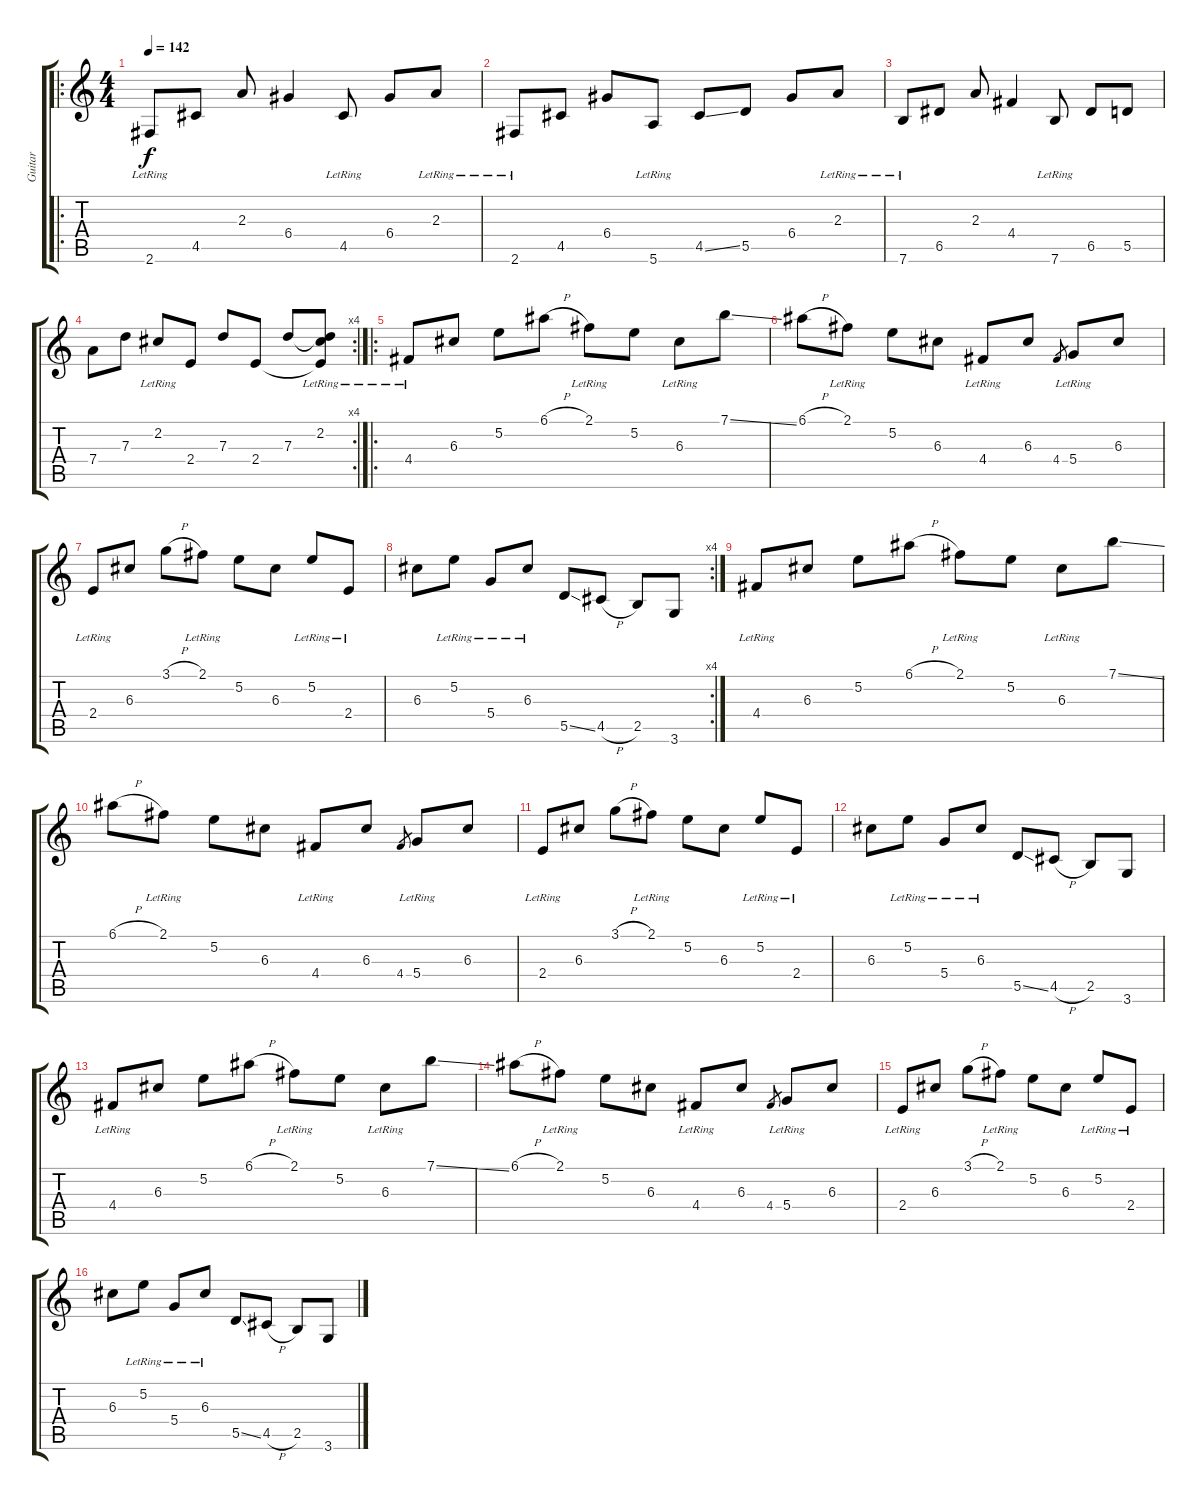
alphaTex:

\track ("Guitar" "Guitar") {instrument electricguitarclean}
\staff {score tabs}
\tuning (E4 B3 G3 D3 A2 E2) {hide}
\ro
\ts (4 4)
\tempo 142
\clef g2
\ks c
2.6{lr}.8{dy f} 4.5.8 2.3.8 6.4.4 4.5{lr}.8 6.4.8 2.3{lr}.8 |
2.6{lr}.8 4.5.8 6.4.8 5.6{lr}.8 4.5{ss}.8 5.5.8 6.4.8 2.3{lr}.8 |
7.6{lr}.8 6.5.8 2.3.8 4.4.4 7.6{lr}.8 6.5.8 5.5.8 |
\rc 4
7.4.8 7.3.8 2.2{lr}.8 2.4.8 7.3.8 2.4.8 7.3.8 (2.2{lr} 7.3{t} 2.4{t}).8 |
\ro
4.4{lr}.8 6.3.8 5.2.8 6.1{h}.8 2.1{lr}.8 5.2.8 6.3{lr}.8 7.1{ss}.8 |
6.1{h}.8 2.1{lr}.8 5.2.8 6.3.8 4.4{lr}.8 6.3.8 4.4.8{gr} 5.4{lr}.8 6.3.8 |
2.4{lr}.8 6.3.8 3.1{h}.8 2.1{lr}.8 5.2.8 6.3.8 5.2{lr}.8 2.4{lr}.8 |
\rc 4
6.3.8 5.2{lr}.8 5.4{lr}.8 6.3{lr}.8 5.5{ss}.8 4.5{h}.8 2.5.8 3.6.8 |
4.4{lr}.8{volume 9} 6.3.8 5.2.8 6.1{h}.8 2.1{lr}.8 5.2.8 6.3{lr}.8 7.1{ss}.8 |
6.1{h}.8 2.1{lr}.8 5.2.8 6.3.8 4.4{lr}.8 6.3.8 4.4.8{gr} 5.4{lr}.8 6.3.8 |
2.4{lr}.8 6.3.8 3.1{h}.8 2.1{lr}.8 5.2.8 6.3.8 5.2{lr}.8 2.4{lr}.8 |
6.3.8 5.2{lr}.8 5.4{lr}.8 6.3{lr}.8 5.5{ss}.8 4.5{h}.8 2.5.8 3.6.8 |
4.4{lr}.8{volume 0} 6.3.8 5.2.8 6.1{h}.8 2.1{lr}.8 5.2.8 6.3{lr}.8 7.1{ss}.8 |
6.1{h}.8 2.1{lr}.8 5.2.8 6.3.8 4.4{lr}.8 6.3.8 4.4.8{gr} 5.4{lr}.8 6.3.8 |
2.4{lr}.8 6.3.8 3.1{h}.8 2.1{lr}.8 5.2.8 6.3.8 5.2{lr}.8 2.4{lr}.8 |
6.3.8 5.2{lr}.8 5.4{lr}.8 6.3{lr}.8 5.5{ss}.8 4.5{h}.8 2.5.8 3.6.8
